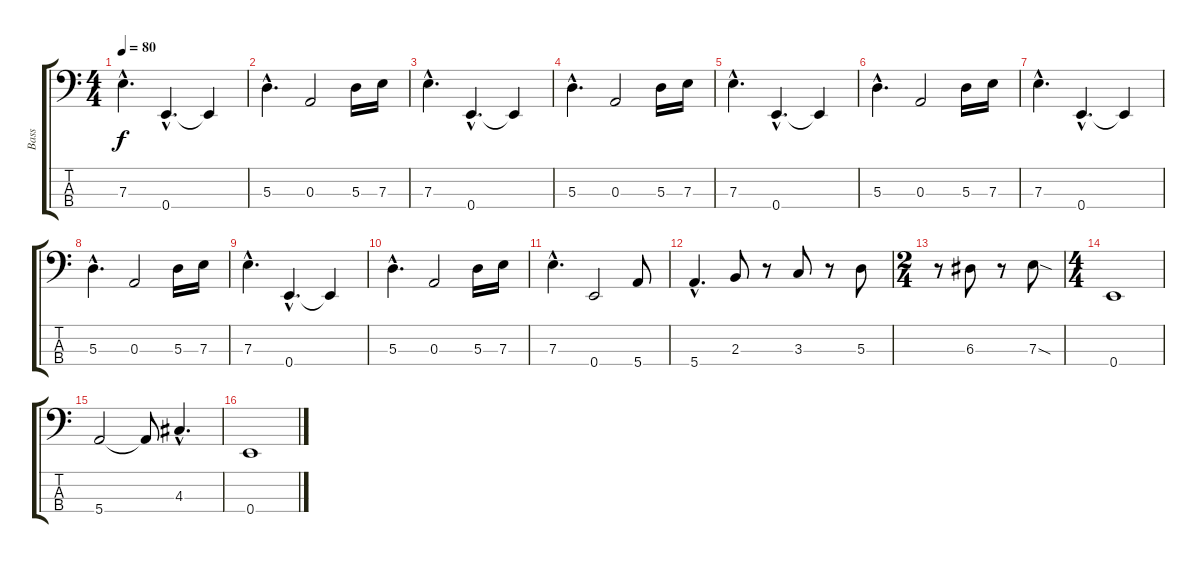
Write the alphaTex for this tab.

\track ("Bass" "Bass") {instrument fretlessbass}
\staff {score tabs}
\tuning (G2 D2 A1 E1) {hide}
\ts (4 4)
\tempo 80
\clef f4
\ks c
7.3{hac}.4{d dy f} 0.4{hac}.4{d} 0.4{t}.4 |
5.3{hac}.4{d} 0.3.2 5.3.16 7.3.16 |
7.3{hac}.4{d} 0.4{hac}.4{d} 0.4{t}.4 |
5.3{hac}.4{d} 0.3.2 5.3.16 7.3.16 |
7.3{hac}.4{d} 0.4{hac}.4{d} 0.4{t}.4 |
5.3{hac}.4{d} 0.3.2 5.3.16 7.3.16 |
7.3{hac}.4{d} 0.4{hac}.4{d} 0.4{t}.4 |
5.3{hac}.4{d} 0.3.2 5.3.16 7.3.16 |
7.3{hac}.4{d} 0.4{hac}.4{d} 0.4{t}.4 |
5.3{hac}.4{d} 0.3.2 5.3.16 7.3.16 |
7.3{hac}.4{d} 0.4.2 5.4.8 |
5.4{hac}.4{d} 2.3.8 r.8 3.3.8 r.8 5.3.8 |
\ts (2 4)
r.8 6.3.8 r.8 7.3{sod}.8 |
\ts (4 4)
0.4.1 |
5.4.2 5.4{t}.8 4.3{hac}.4{d} |
0.4.1
